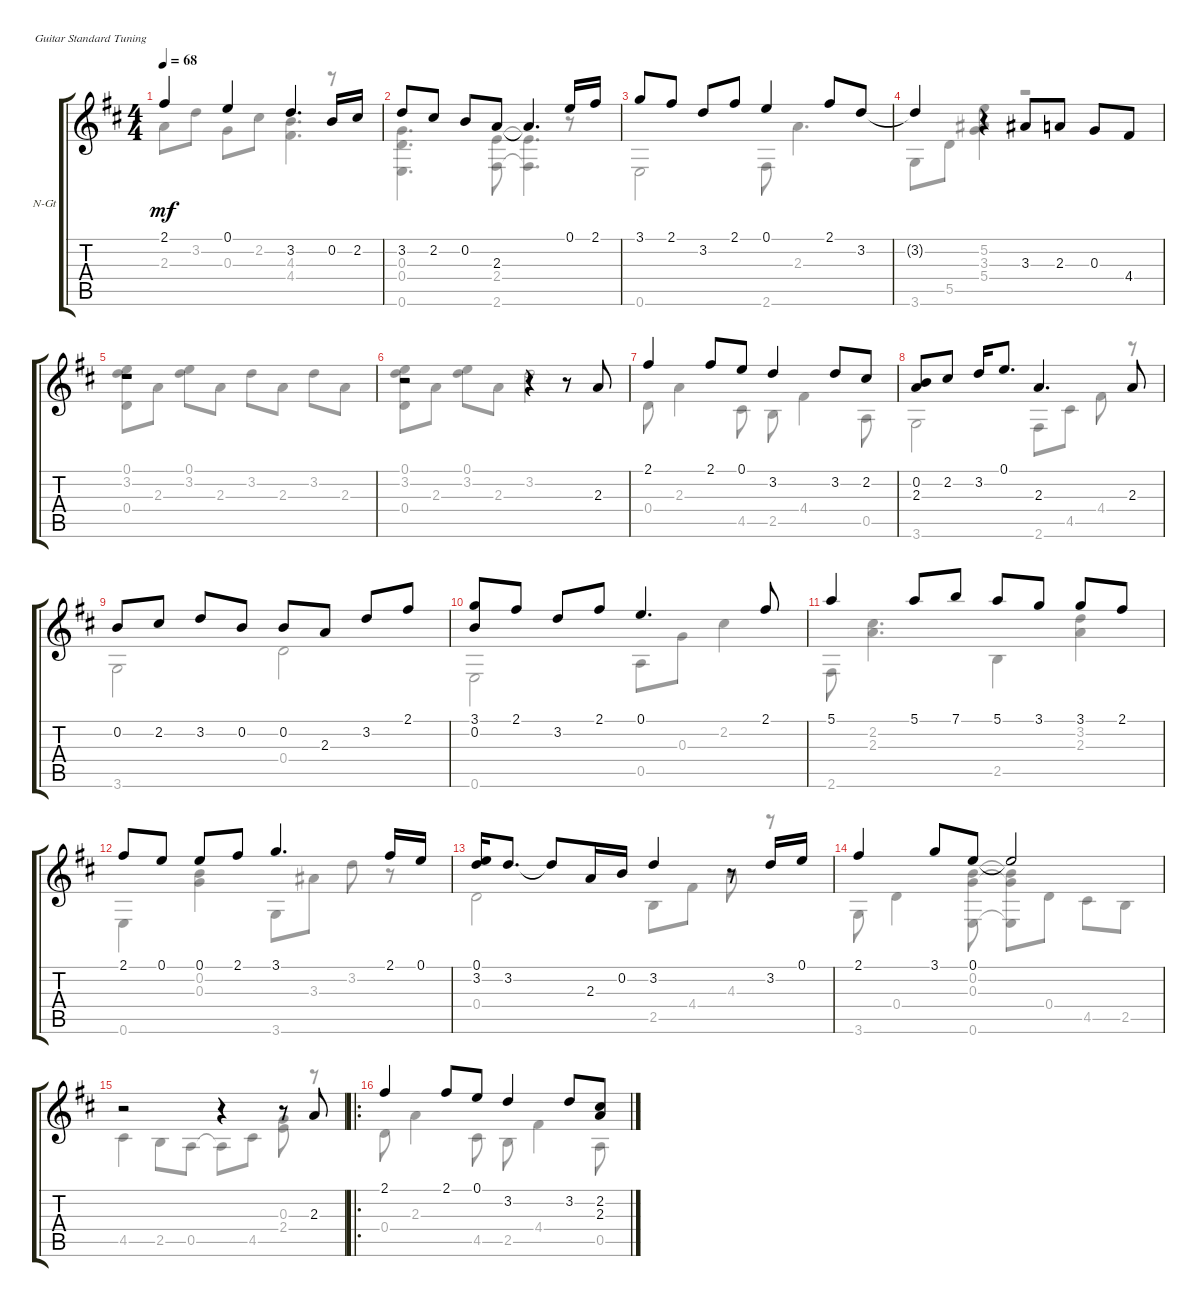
\defaultSystemsLayout 4
\bracketExtendMode groupsimilarinstruments
\firstSystemTrackNameOrientation horizontal
\otherSystemsTrackNameOrientation horizontal
\track ("Nylon Guitar" "N-Gt") {instrument acousticguitarnylon}
\staff {score tabs}
\tuning (E4 B3 G3 D3 A2 E2)
\voice
\ts (4 4)
\tempo 68
\clef g2
\ks d
2.1.4{dy mf instrument acousticguitarnylon} 0.1.4 3.2.4{d} 0.2.16 2.2.16 |
3.2.8 2.2.8 0.2.8 2.3.8 2.3{t}.4{d} 0.1.16 2.1.16 |
3.1.8 2.1.8 3.2.8 2.1.8 0.1.4 2.1.8 3.2.8 |
3.2{t}.4 r.4 3.3.8 2.3.8 0.3.8 4.4.8 |
r.1 |
r.2 r.4 r.8 2.3.8 |
2.1.4 2.1.8 0.1.8 3.2.4 3.2.8 2.2.8 |
(0.2 2.3).8 2.2.8 3.2.16 0.1.8{d} 2.3.4{d} 2.3.8 |
0.2.8 2.2.8 3.2.8 0.2.8 0.2.8 2.3.8 3.2.8 2.1.8 |
(3.1 0.2).8 2.1.8 3.2.8 2.1.8 0.1.4{d} 2.1.8 |
5.1.4 5.1.8 7.1.8 5.1.8 3.1.8 3.1.8 2.1.8 |
2.1.8 0.1.8 0.1.8 2.1.8 3.1.4{d} 2.1.16 0.1.16 |
(0.1 3.2).16 3.2.8{d} 3.2{t}.8 2.3.16 0.2.16 3.2.4 r.8 3.2.16 0.1.16 |
2.1.4 3.1.8 0.1.8 0.1{t}.2 |
r.2 r.4 r.8 2.3.8 |
\ro
2.1.4 2.1.8 0.1.8 3.2.4 3.2.8 (2.2 2.3).8
\voice
\clef g2
\ottava regular
\simile none
\ks d
2.3.8{dy mf} 3.2.8 0.3.8 2.2.8 (4.3 4.4).4{d} r.8 |
(0.3 0.4 0.6).4{d} (2.6 2.4).8 (2.4{t} 2.6{t}).4{d} r.8 |
0.6.2 2.6.8 2.3.4{d} |
3.6.8 5.5.8 (5.4 3.3 5.2).4 r.2 |
(0.1 3.2 0.4).8 2.3.8 (3.2 0.1).8 2.3.8 3.2.8 2.3.8 3.2.8 2.3.8 |
(0.1 3.2 0.4).8 2.3.8 (3.2 0.1).8 2.3.8 3.2.2 |
0.4.8 2.3.4 4.5.8 2.5.8 4.4.4 0.5.8 |
3.6.2 2.6.8 4.5.8 4.4.8 r.8 |
3.6.2 0.4.2 |
0.6.2 0.5.8 0.3.8 2.2.4 |
2.6.8 (2.3 2.2).4{d} 2.5.4 (2.3 3.2).4 |
0.6.4 (0.2 0.3).4 3.6.8 3.3.8 3.2.8 r.8 |
0.4.2 2.5.8 4.4.8 4.3.8 r.8 |
3.6.8 0.4.4 (0.6 0.3 0.2).8 (0.2{t} 0.3{t} 0.6{t}).8 0.4.8 4.5.8 2.5.8 |
4.5.4 2.5.8 0.5.8 0.5{t}.8 4.5.8 (0.3 2.4).8 r.8 |
0.4.8 2.3.4 4.5.8 2.5.8 4.4.4 0.5.8
